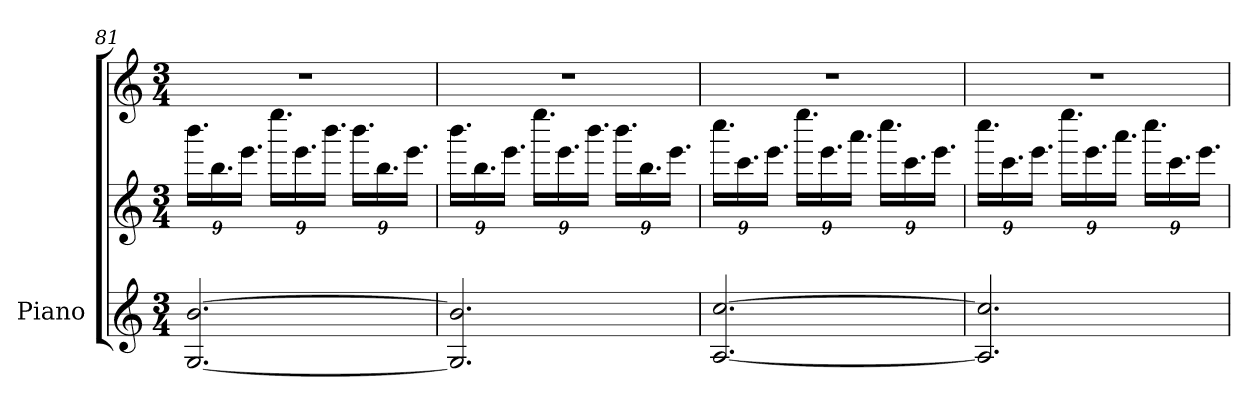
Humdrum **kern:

**kern	**kern	**kern
*part1	*part1	*part1
*staff3	*staff2	*staff1
*I"Piano	*	*
*I'Pno.	*	*
*clefG2	*clefG2	*clefG2
*k[]	*k[]	*k[]
*M3/4	*M3/4	*M3/4
*	*Xbrackettup	*
=81	=81	=81
[2.G/ [2.b/	18.bbb\LL	2.r
.	18.bb\	.
.	18.eee\JJ	.
.	18.eeee\LL	.
.	18.eee\	.
.	18.bbb\JJ	.
.	18.bbb\LL	.
.	18.bb\	.
.	18.eee\JJ	.
=82	=82	=82
2.G/] 2.b/]	18.bbb\LL	2.r
.	18.bb\	.
.	18.eee\JJ	.
.	18.eeee\LL	.
.	18.eee\	.
.	18.bbb\JJ	.
.	18.bbb\LL	.
.	18.bb\	.
.	18.eee\JJ	.
!!LO:PB:g=z
=83	=83	=83
[2.A/ [2.cc/	18.cccc\LL	2.r
.	18.ccc\	.
.	18.eee\JJ	.
.	18.eeee\LL	.
.	18.eee\	.
.	18.aaa\JJ	.
.	18.cccc\LL	.
.	18.ccc\	.
.	18.eee\JJ	.
=84	=84	=84
2.A/] 2.cc/]	18.cccc\LL	2.r
.	18.ccc\	.
.	18.eee\JJ	.
.	18.eeee\LL	.
.	18.eee\	.
.	18.aaa\JJ	.
.	18.cccc\LL	.
.	18.ccc\	.
.	18.eee\JJ	.
=	=	=
*-	*-	*-
